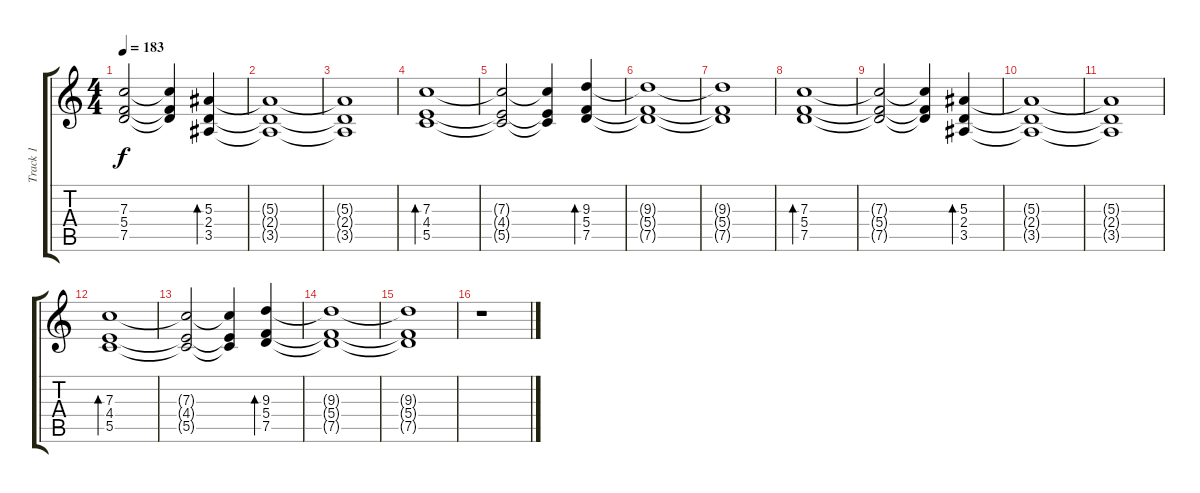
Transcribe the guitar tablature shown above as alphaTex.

\track ("Track 1" "Track 1") {instrument distortionguitar}
\staff {score tabs}
\tuning (D4 A3 F3 C3 G2 C2) {hide}
\ts (4 4)
\tempo 183
\clef g2
\ks c
(7.3{t} 5.4{t} 7.5{t}).2{dy f} (7.3{t} 5.4{t} 7.5{t}).4 (5.3 2.4 3.5).4{bd 120} |
(5.3{t} 2.4{t} 3.5{t}).1 |
(5.3{t} 2.4{t} 3.5{t}).1 |
(7.3 4.4 5.5).1{bd 120} |
(7.3{t} 4.4{t} 5.5{t}).2 (7.3{t} 4.4{t} 5.5{t}).4 (9.3 5.4 7.5).4{bd 120} |
(9.3{t} 5.4{t} 7.5{t}).1 |
(9.3{t} 5.4{t} 7.5{t}).1 |
(7.3 5.4 7.5).1{bd 120 instrument acousticguitarsteel} |
(7.3{t} 5.4{t} 7.5{t}).2 (7.3{t} 5.4{t} 7.5{t}).4 (5.3 2.4 3.5).4{bd 120} |
(5.3{t} 2.4{t} 3.5{t}).1 |
(5.3{t} 2.4{t} 3.5{t}).1 |
(7.3 4.4 5.5).1{bd 120} |
(7.3{t} 4.4{t} 5.5{t}).2 (7.3{t} 4.4{t} 5.5{t}).4 (9.3 5.4 7.5).4{bd 120} |
(9.3{t} 5.4{t} 7.5{t}).1 |
(9.3{t} 5.4{t} 7.5{t}).1 |
r.1
